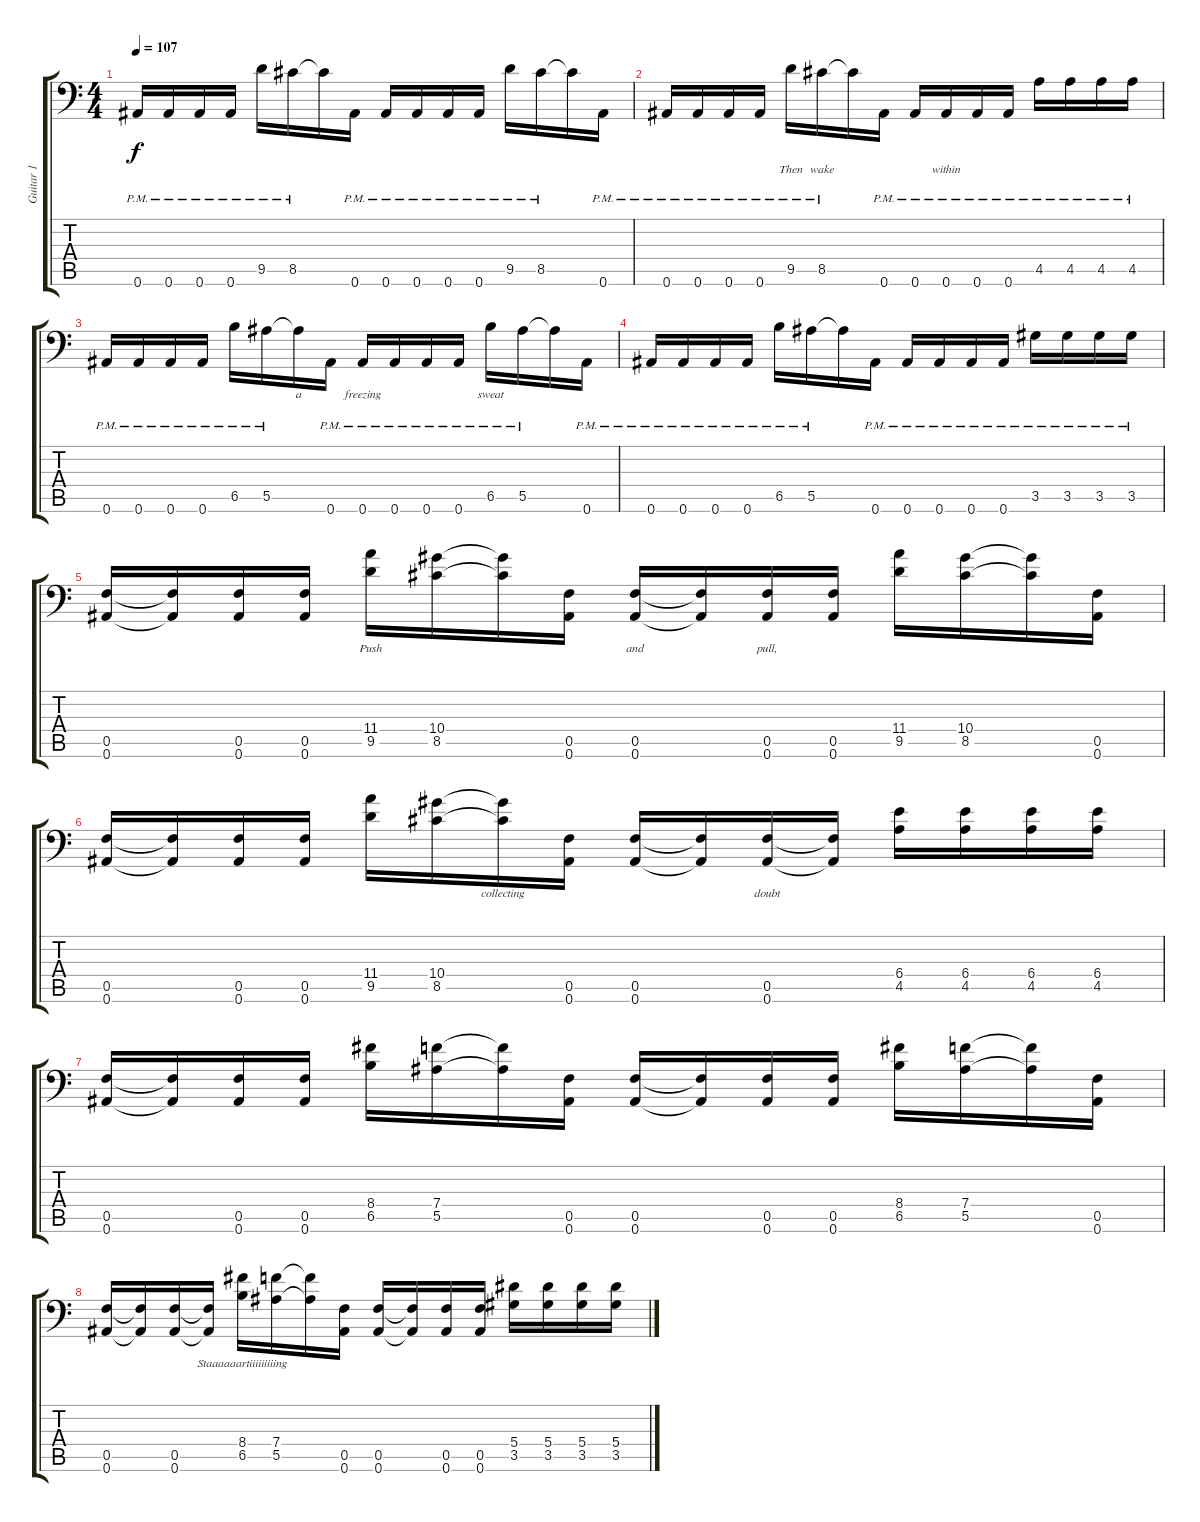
\track ("Guitar 1" "Guitar 1") {instrument distortionguitar}
\staff {score tabs}
\tuning (C4 G3 Eb3 Bb2 F2 Bb1) {hide}
\ts (4 4)
\tempo 107
\clef f4
\ks c
0.6{pm}.16{lyrics (0 "") lyrics (1 "") lyrics (2 "") lyrics (3 "") lyrics (4 "") dy f} 0.6{pm}.16{lyrics (0 "") lyrics (1 "") lyrics (2 "") lyrics (3 "") lyrics (4 "")} 0.6{pm}.16{lyrics (0 "") lyrics (1 "") lyrics (2 "") lyrics (3 "") lyrics (4 "")} 0.6{pm}.16{lyrics (0 "") lyrics (1 "") lyrics (2 "") lyrics (3 "") lyrics (4 "")} 9.5{pm}.16{lyrics (0 "") lyrics (1 "") lyrics (2 "") lyrics (3 "") lyrics (4 "")} 8.5{pm}.16{lyrics (0 "") lyrics (1 "") lyrics (2 "") lyrics (3 "") lyrics (4 "")} 8.5{t}.16{lyrics (0 "") lyrics (1 "") lyrics (2 "") lyrics (3 "") lyrics (4 "")} 0.6{pm}.16{lyrics (0 "") lyrics (1 "") lyrics (2 "") lyrics (3 "") lyrics (4 "")} 0.6{pm}.16{lyrics (0 "") lyrics (1 "") lyrics (2 "") lyrics (3 "") lyrics (4 "")} 0.6{pm}.16{lyrics (0 "") lyrics (1 "") lyrics (2 "") lyrics (3 "") lyrics (4 "")} 0.6{pm}.16{lyrics (0 "") lyrics (1 "") lyrics (2 "") lyrics (3 "") lyrics (4 "")} 0.6{pm}.16{lyrics (0 "") lyrics (1 "") lyrics (2 "") lyrics (3 "") lyrics (4 "")} 9.5{pm}.16{lyrics (0 "") lyrics (1 "") lyrics (2 "") lyrics (3 "") lyrics (4 "")} 8.5{pm}.16{lyrics (0 "") lyrics (1 "") lyrics (2 "") lyrics (3 "") lyrics (4 "")} 8.5{t}.16{lyrics (0 "") lyrics (1 "") lyrics (2 "") lyrics (3 "") lyrics (4 "")} 0.6{pm}.16{lyrics (0 "") lyrics (1 "") lyrics (2 "") lyrics (3 "") lyrics (4 "")} |
0.6{pm}.16{lyrics (0 "") lyrics (1 "") lyrics (2 "") lyrics (3 "") lyrics (4 "")} 0.6{pm}.16{lyrics (0 "") lyrics (1 "") lyrics (2 "") lyrics (3 "") lyrics (4 "")} 0.6{pm}.16{lyrics (0 "") lyrics (1 "") lyrics (2 "") lyrics (3 "") lyrics (4 "")} 0.6{pm}.16{lyrics (0 "") lyrics (1 "") lyrics (2 "") lyrics (3 "") lyrics (4 "")} 9.5{pm}.16{lyrics (0 "Then") lyrics (1 "") lyrics (2 "") lyrics (3 "") lyrics (4 "")} 8.5{pm}.16{lyrics (0 "wake") lyrics (1 "") lyrics (2 "") lyrics (3 "") lyrics (4 "")} 8.5{t}.16{lyrics (0 "") lyrics (1 "") lyrics (2 "") lyrics (3 "") lyrics (4 "")} 0.6{pm}.16{lyrics (0 "") lyrics (1 "") lyrics (2 "") lyrics (3 "") lyrics (4 "")} 0.6{pm}.16{lyrics (0 "") lyrics (1 "") lyrics (2 "") lyrics (3 "") lyrics (4 "")} 0.6{pm}.16{lyrics (0 "within") lyrics (1 "") lyrics (2 "") lyrics (3 "") lyrics (4 "")} 0.6{pm}.16{lyrics (0 "") lyrics (1 "") lyrics (2 "") lyrics (3 "") lyrics (4 "")} 0.6{pm}.16{lyrics (0 "") lyrics (1 "") lyrics (2 "") lyrics (3 "") lyrics (4 "")} 4.5{pm}.16{lyrics (0 "") lyrics (1 "") lyrics (2 "") lyrics (3 "") lyrics (4 "")} 4.5{pm}.16{lyrics (0 "") lyrics (1 "") lyrics (2 "") lyrics (3 "") lyrics (4 "")} 4.5{pm}.16{lyrics (0 "") lyrics (1 "") lyrics (2 "") lyrics (3 "") lyrics (4 "")} 4.5{pm}.16{lyrics (0 "") lyrics (1 "") lyrics (2 "") lyrics (3 "") lyrics (4 "")} |
0.6{pm}.16{lyrics (0 "") lyrics (1 "") lyrics (2 "") lyrics (3 "") lyrics (4 "")} 0.6{pm}.16{lyrics (0 "") lyrics (1 "") lyrics (2 "") lyrics (3 "") lyrics (4 "")} 0.6{pm}.16{lyrics (0 "") lyrics (1 "") lyrics (2 "") lyrics (3 "") lyrics (4 "")} 0.6{pm}.16{lyrics (0 "") lyrics (1 "") lyrics (2 "") lyrics (3 "") lyrics (4 "")} 6.5{pm}.16{lyrics (0 "") lyrics (1 "") lyrics (2 "") lyrics (3 "") lyrics (4 "")} 5.5{pm}.16{lyrics (0 "") lyrics (1 "") lyrics (2 "") lyrics (3 "") lyrics (4 "")} 5.5{t}.16{lyrics (0 "a") lyrics (1 "") lyrics (2 "") lyrics (3 "") lyrics (4 "")} 0.6{pm}.16{lyrics (0 "") lyrics (1 "") lyrics (2 "") lyrics (3 "") lyrics (4 "")} 0.6{pm}.16{lyrics (0 "freezing") lyrics (1 "") lyrics (2 "") lyrics (3 "") lyrics (4 "")} 0.6{pm}.16{lyrics (0 "") lyrics (1 "") lyrics (2 "") lyrics (3 "") lyrics (4 "")} 0.6{pm}.16{lyrics (0 "") lyrics (1 "") lyrics (2 "") lyrics (3 "") lyrics (4 "")} 0.6{pm}.16{lyrics (0 "") lyrics (1 "") lyrics (2 "") lyrics (3 "") lyrics (4 "")} 6.5{pm}.16{lyrics (0 "sweat") lyrics (1 "") lyrics (2 "") lyrics (3 "") lyrics (4 "")} 5.5{pm}.16{lyrics (0 "") lyrics (1 "") lyrics (2 "") lyrics (3 "") lyrics (4 "")} 5.5{t}.16{lyrics (0 "") lyrics (1 "") lyrics (2 "") lyrics (3 "") lyrics (4 "")} 0.6{pm}.16{lyrics (0 "") lyrics (1 "") lyrics (2 "") lyrics (3 "") lyrics (4 "")} |
0.6{pm}.16{lyrics (0 "") lyrics (1 "") lyrics (2 "") lyrics (3 "") lyrics (4 "")} 0.6{pm}.16{lyrics (0 "") lyrics (1 "") lyrics (2 "") lyrics (3 "") lyrics (4 "")} 0.6{pm}.16{lyrics (0 "") lyrics (1 "") lyrics (2 "") lyrics (3 "") lyrics (4 "")} 0.6{pm}.16{lyrics (0 "") lyrics (1 "") lyrics (2 "") lyrics (3 "") lyrics (4 "")} 6.5{pm}.16{lyrics (0 "") lyrics (1 "") lyrics (2 "") lyrics (3 "") lyrics (4 "")} 5.5{pm}.16{lyrics (0 "") lyrics (1 "") lyrics (2 "") lyrics (3 "") lyrics (4 "")} 5.5{t}.16{lyrics (0 "") lyrics (1 "") lyrics (2 "") lyrics (3 "") lyrics (4 "")} 0.6{pm}.16{lyrics (0 "") lyrics (1 "") lyrics (2 "") lyrics (3 "") lyrics (4 "")} 0.6{pm}.16{lyrics (0 "") lyrics (1 "") lyrics (2 "") lyrics (3 "") lyrics (4 "")} 0.6{pm}.16{lyrics (0 "") lyrics (1 "") lyrics (2 "") lyrics (3 "") lyrics (4 "")} 0.6{pm}.16{lyrics (0 "") lyrics (1 "") lyrics (2 "") lyrics (3 "") lyrics (4 "")} 0.6{pm}.16{lyrics (0 "") lyrics (1 "") lyrics (2 "") lyrics (3 "") lyrics (4 "")} 3.5{pm}.16{lyrics (0 "") lyrics (1 "") lyrics (2 "") lyrics (3 "") lyrics (4 "")} 3.5{pm}.16{lyrics (0 "") lyrics (1 "") lyrics (2 "") lyrics (3 "") lyrics (4 "")} 3.5{pm}.16{lyrics (0 "") lyrics (1 "") lyrics (2 "") lyrics (3 "") lyrics (4 "")} 3.5{pm}.16{lyrics (0 "") lyrics (1 "") lyrics (2 "") lyrics (3 "") lyrics (4 "")} |
(0.5 0.6).16{lyrics (0 "") lyrics (1 "") lyrics (2 "") lyrics (3 "") lyrics (4 "")} (0.5{t} 0.6{t}).16{lyrics (0 "") lyrics (1 "") lyrics (2 "") lyrics (3 "") lyrics (4 "")} (0.5 0.6).16{lyrics (0 "") lyrics (1 "") lyrics (2 "") lyrics (3 "") lyrics (4 "")} (0.5 0.6).16{lyrics (0 "") lyrics (1 "") lyrics (2 "") lyrics (3 "") lyrics (4 "")} (11.4 9.5).16{lyrics (0 "Push") lyrics (1 "") lyrics (2 "") lyrics (3 "") lyrics (4 "")} (10.4 8.5).16{lyrics (0 "") lyrics (1 "") lyrics (2 "") lyrics (3 "") lyrics (4 "")} (10.4{t} 8.5{t}).16{lyrics (0 "") lyrics (1 "") lyrics (2 "") lyrics (3 "") lyrics (4 "")} (0.5 0.6).16{lyrics (0 "") lyrics (1 "") lyrics (2 "") lyrics (3 "") lyrics (4 "")} (0.5 0.6).16{lyrics (0 "and") lyrics (1 "") lyrics (2 "") lyrics (3 "") lyrics (4 "")} (0.5{t} 0.6{t}).16{lyrics (0 "") lyrics (1 "") lyrics (2 "") lyrics (3 "") lyrics (4 "")} (0.5 0.6).16{lyrics (0 "pull,") lyrics (1 "") lyrics (2 "") lyrics (3 "") lyrics (4 "")} (0.5 0.6).16{lyrics (0 "") lyrics (1 "") lyrics (2 "") lyrics (3 "") lyrics (4 "")} (11.4 9.5).16{lyrics (0 "") lyrics (1 "") lyrics (2 "") lyrics (3 "") lyrics (4 "")} (10.4 8.5).16{lyrics (0 "") lyrics (1 "") lyrics (2 "") lyrics (3 "") lyrics (4 "")} (10.4{t} 8.5{t}).16{lyrics (0 "") lyrics (1 "") lyrics (2 "") lyrics (3 "") lyrics (4 "")} (0.5 0.6).16{lyrics (0 "") lyrics (1 "") lyrics (2 "") lyrics (3 "") lyrics (4 "")} |
(0.5 0.6).16{lyrics (0 "") lyrics (1 "") lyrics (2 "") lyrics (3 "") lyrics (4 "")} (0.5{t} 0.6{t}).16{lyrics (0 "") lyrics (1 "") lyrics (2 "") lyrics (3 "") lyrics (4 "")} (0.5 0.6).16{lyrics (0 "") lyrics (1 "") lyrics (2 "") lyrics (3 "") lyrics (4 "")} (0.5 0.6).16{lyrics (0 "") lyrics (1 "") lyrics (2 "") lyrics (3 "") lyrics (4 "")} (11.4 9.5).16{lyrics (0 "") lyrics (1 "") lyrics (2 "") lyrics (3 "") lyrics (4 "")} (10.4 8.5).16{lyrics (0 "") lyrics (1 "") lyrics (2 "") lyrics (3 "") lyrics (4 "")} (10.4{t} 8.5{t}).16{lyrics (0 "collecting") lyrics (1 "") lyrics (2 "") lyrics (3 "") lyrics (4 "")} (0.5 0.6).16{lyrics (0 "") lyrics (1 "") lyrics (2 "") lyrics (3 "") lyrics (4 "")} (0.5 0.6).16{lyrics (0 "") lyrics (1 "") lyrics (2 "") lyrics (3 "") lyrics (4 "")} (0.5{t} 0.6{t}).16{lyrics (0 "") lyrics (1 "") lyrics (2 "") lyrics (3 "") lyrics (4 "")} (0.5 0.6).16{lyrics (0 "doubt") lyrics (1 "") lyrics (2 "") lyrics (3 "") lyrics (4 "")} (0.5{t} 0.6{t}).16{lyrics (0 "") lyrics (1 "") lyrics (2 "") lyrics (3 "") lyrics (4 "")} (6.4 4.5).16{lyrics (0 "") lyrics (1 "") lyrics (2 "") lyrics (3 "") lyrics (4 "")} (6.4 4.5).16{lyrics (0 "") lyrics (1 "") lyrics (2 "") lyrics (3 "") lyrics (4 "")} (6.4 4.5).16{lyrics (0 "") lyrics (1 "") lyrics (2 "") lyrics (3 "") lyrics (4 "")} (6.4 4.5).16{lyrics (0 "") lyrics (1 "") lyrics (2 "") lyrics (3 "") lyrics (4 "")} |
(0.5 0.6).16{lyrics (0 "") lyrics (1 "") lyrics (2 "") lyrics (3 "") lyrics (4 "")} (0.5{t} 0.6{t}).16{lyrics (0 "") lyrics (1 "") lyrics (2 "") lyrics (3 "") lyrics (4 "")} (0.5 0.6).16{lyrics (0 "") lyrics (1 "") lyrics (2 "") lyrics (3 "") lyrics (4 "")} (0.5 0.6).16{lyrics (0 "") lyrics (1 "") lyrics (2 "") lyrics (3 "") lyrics (4 "")} (8.4 6.5).16{lyrics (0 "") lyrics (1 "") lyrics (2 "") lyrics (3 "") lyrics (4 "")} (7.4 5.5).16{lyrics (0 "") lyrics (1 "") lyrics (2 "") lyrics (3 "") lyrics (4 "")} (7.4{t} 5.5{t}).16{lyrics (0 "") lyrics (1 "") lyrics (2 "") lyrics (3 "") lyrics (4 "")} (0.5 0.6).16{lyrics (0 "") lyrics (1 "") lyrics (2 "") lyrics (3 "") lyrics (4 "")} (0.5 0.6).16{lyrics (0 "") lyrics (1 "") lyrics (2 "") lyrics (3 "") lyrics (4 "")} (0.5{t} 0.6{t}).16{lyrics (0 "") lyrics (1 "") lyrics (2 "") lyrics (3 "") lyrics (4 "")} (0.5 0.6).16{lyrics (0 "") lyrics (1 "") lyrics (2 "") lyrics (3 "") lyrics (4 "")} (0.5 0.6).16{lyrics (0 "") lyrics (1 "") lyrics (2 "") lyrics (3 "") lyrics (4 "")} (8.4 6.5).16{lyrics (0 "") lyrics (1 "") lyrics (2 "") lyrics (3 "") lyrics (4 "")} (7.4 5.5).16{lyrics (0 "") lyrics (1 "") lyrics (2 "") lyrics (3 "") lyrics (4 "")} (7.4{t} 5.5{t}).16{lyrics (0 "") lyrics (1 "") lyrics (2 "") lyrics (3 "") lyrics (4 "")} (0.5 0.6).16{lyrics (0 "") lyrics (1 "") lyrics (2 "") lyrics (3 "") lyrics (4 "")} |
(0.5 0.6).16{lyrics (0 "") lyrics (1 "") lyrics (2 "") lyrics (3 "") lyrics (4 "")} (0.5{t} 0.6{t}).16{lyrics (0 "") lyrics (1 "") lyrics (2 "") lyrics (3 "") lyrics (4 "")} (0.5 0.6).16{lyrics (0 "") lyrics (1 "") lyrics (2 "") lyrics (3 "") lyrics (4 "")} (0.5{t} 0.6{t}).16{lyrics (0 "") lyrics (1 "") lyrics (2 "") lyrics (3 "") lyrics (4 "")} (8.4 6.5).16{lyrics (0 "Staaaaaartiiiiiiiiing") lyrics (1 "") lyrics (2 "") lyrics (3 "") lyrics (4 "")} (7.4 5.5).16{lyrics (0 "") lyrics (1 "") lyrics (2 "") lyrics (3 "") lyrics (4 "")} (7.4{t} 5.5{t}).16{lyrics (0 "") lyrics (1 "") lyrics (2 "") lyrics (3 "") lyrics (4 "")} (0.5 0.6).16{lyrics (0 "") lyrics (1 "") lyrics (2 "") lyrics (3 "") lyrics (4 "")} (0.5 0.6).16{lyrics (0 "") lyrics (1 "") lyrics (2 "") lyrics (3 "") lyrics (4 "")} (0.5{t} 0.6{t}).16{lyrics (0 "") lyrics (1 "") lyrics (2 "") lyrics (3 "") lyrics (4 "")} (0.5 0.6).16{lyrics (0 "") lyrics (1 "") lyrics (2 "") lyrics (3 "") lyrics (4 "")} (0.5 0.6).16{lyrics (0 "") lyrics (1 "") lyrics (2 "") lyrics (3 "") lyrics (4 "")} (5.4 3.5).16{lyrics (0 "") lyrics (1 "") lyrics (2 "") lyrics (3 "") lyrics (4 "")} (5.4 3.5).16{lyrics (0 "") lyrics (1 "") lyrics (2 "") lyrics (3 "") lyrics (4 "")} (5.4 3.5).16{lyrics (0 "") lyrics (1 "") lyrics (2 "") lyrics (3 "") lyrics (4 "")} (5.4 3.5).16{lyrics (0 "") lyrics (1 "") lyrics (2 "") lyrics (3 "") lyrics (4 "")}
